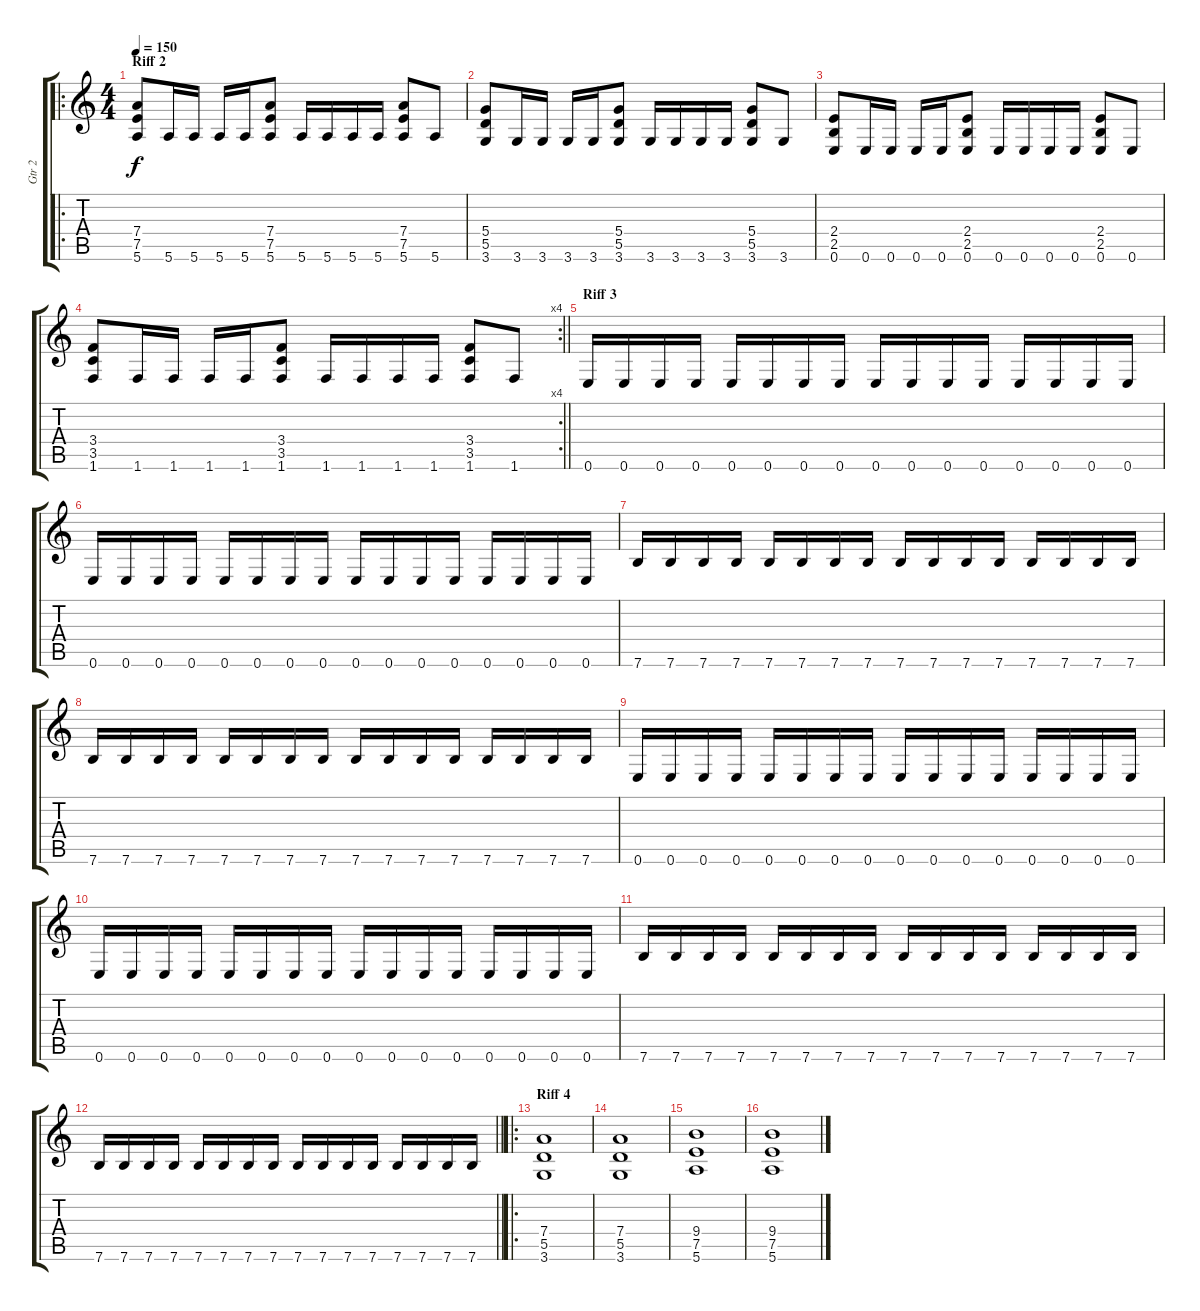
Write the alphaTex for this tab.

\track ("Gtr 2" "Gtr 2") {instrument distortionguitar}
\staff {score tabs}
\tuning (E4 B3 G3 D3 A2 E2) {hide}
\ro
\ts (4 4)
\section ("" "Riff 2")
\tempo 150
\clef g2
\ks c
(7.4 7.5 5.6).8{dy f} 5.6.16 5.6.16 5.6.16 5.6.16 (7.4 7.5 5.6).8 5.6.16 5.6.16 5.6.16 5.6.16 (7.4 7.5 5.6).8 5.6.8 |
(5.4 5.5 3.6).8 3.6.16 3.6.16 3.6.16 3.6.16 (5.4 5.5 3.6).8 3.6.16 3.6.16 3.6.16 3.6.16 (5.4 5.5 3.6).8 3.6.8 |
(2.4 2.5 0.6).8 0.6.16 0.6.16 0.6.16 0.6.16 (2.4 2.5 0.6).8 0.6.16 0.6.16 0.6.16 0.6.16 (2.4 2.5 0.6).8 0.6.8 |
\rc 4
\barLineRight lightlight
(3.4 3.5 1.6).8 1.6.16 1.6.16 1.6.16 1.6.16 (3.4 3.5 1.6).8 1.6.16 1.6.16 1.6.16 1.6.16 (3.4 3.5 1.6).8 1.6.8 |
\section ("" "Riff 3")
0.6.16 0.6.16 0.6.16 0.6.16 0.6.16 0.6.16 0.6.16 0.6.16 0.6.16 0.6.16 0.6.16 0.6.16 0.6.16 0.6.16 0.6.16 0.6.16 |
0.6.16 0.6.16 0.6.16 0.6.16 0.6.16 0.6.16 0.6.16 0.6.16 0.6.16 0.6.16 0.6.16 0.6.16 0.6.16 0.6.16 0.6.16 0.6.16 |
7.6.16 7.6.16 7.6.16 7.6.16 7.6.16 7.6.16 7.6.16 7.6.16 7.6.16 7.6.16 7.6.16 7.6.16 7.6.16 7.6.16 7.6.16 7.6.16 |
7.6.16 7.6.16 7.6.16 7.6.16 7.6.16 7.6.16 7.6.16 7.6.16 7.6.16 7.6.16 7.6.16 7.6.16 7.6.16 7.6.16 7.6.16 7.6.16 |
0.6.16 0.6.16 0.6.16 0.6.16 0.6.16 0.6.16 0.6.16 0.6.16 0.6.16 0.6.16 0.6.16 0.6.16 0.6.16 0.6.16 0.6.16 0.6.16 |
0.6.16 0.6.16 0.6.16 0.6.16 0.6.16 0.6.16 0.6.16 0.6.16 0.6.16 0.6.16 0.6.16 0.6.16 0.6.16 0.6.16 0.6.16 0.6.16 |
7.6.16 7.6.16 7.6.16 7.6.16 7.6.16 7.6.16 7.6.16 7.6.16 7.6.16 7.6.16 7.6.16 7.6.16 7.6.16 7.6.16 7.6.16 7.6.16 |
\barLineRight lightlight
7.6.16 7.6.16 7.6.16 7.6.16 7.6.16 7.6.16 7.6.16 7.6.16 7.6.16 7.6.16 7.6.16 7.6.16 7.6.16 7.6.16 7.6.16 7.6.16 |
\ro
\section ("" "Riff 4")
(7.4 5.5 3.6).1 |
(7.4 5.5 3.6).1 |
(9.4 7.5 5.6).1 |
(9.4 7.5 5.6).1
